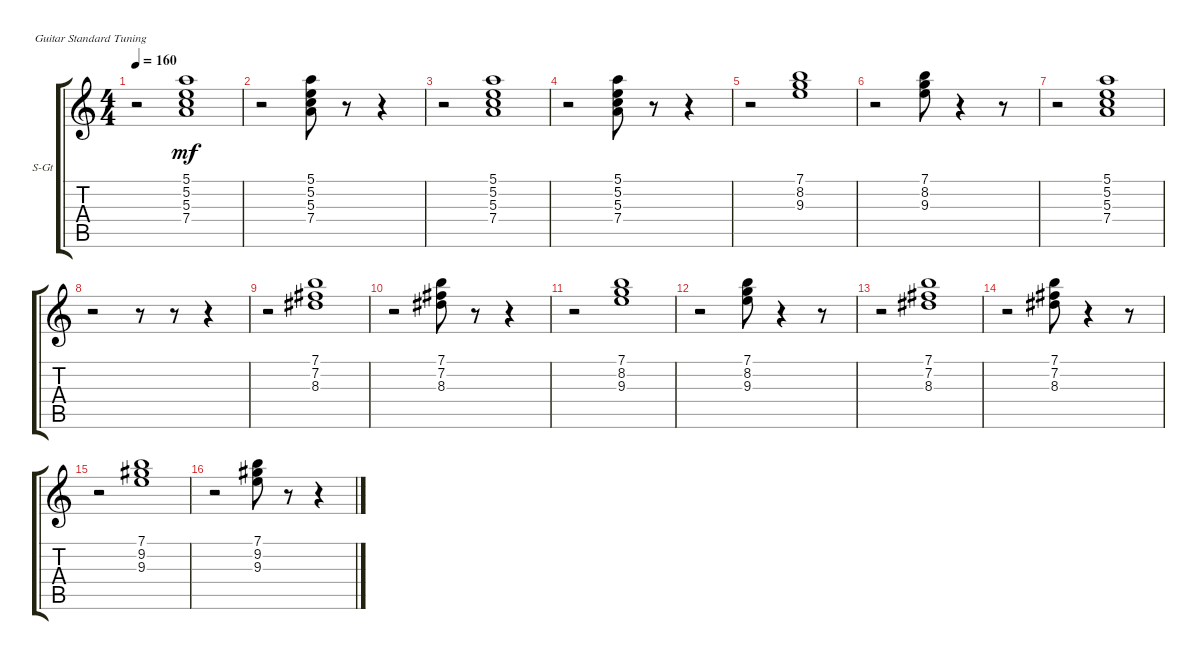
\defaultSystemsLayout 4
\bracketExtendMode groupsimilarinstruments
\firstSystemTrackNameOrientation horizontal
\otherSystemsTrackNameOrientation horizontal
\track ("Steel Guitar" "S-Gt") {instrument acousticguitarsteel}
\staff {score tabs}
\tuning (E4 B3 G3 D3 A2 E2)
\ts (4 4)
\tempo 160
\clef g2
\ks c
r.2{dy mf} (5.1 5.2 5.3 7.4).1 |
r.2 (5.1 5.2 5.3 7.4).8 r.8 r.4 |
r.2 (5.1 5.2 5.3 7.4).1 |
r.2 (5.1 5.2 5.3 7.4).8 r.8 r.4 |
r.2 (9.3 8.2 7.1).1 |
r.2 (9.3 8.2 7.1).8 r.4 r.8 |
r.2 (5.1 5.2 5.3 7.4).1 |
r.2 r.8 r.8 r.4 |
r.2 (8.3 7.2 7.1).1 |
r.2 (8.3 7.2 7.1).8 r.8 r.4 |
r.2 (9.3 8.2 7.1).1 |
r.2 (9.3 8.2 7.1).8 r.4 r.8 |
r.2 (8.3 7.2 7.1).1 |
r.2 (8.3 7.2 7.1).8 r.4 r.8 |
r.2 (7.1 9.2 9.3).1 |
r.2 (7.1 9.2 9.3).8 r.8 r.4
